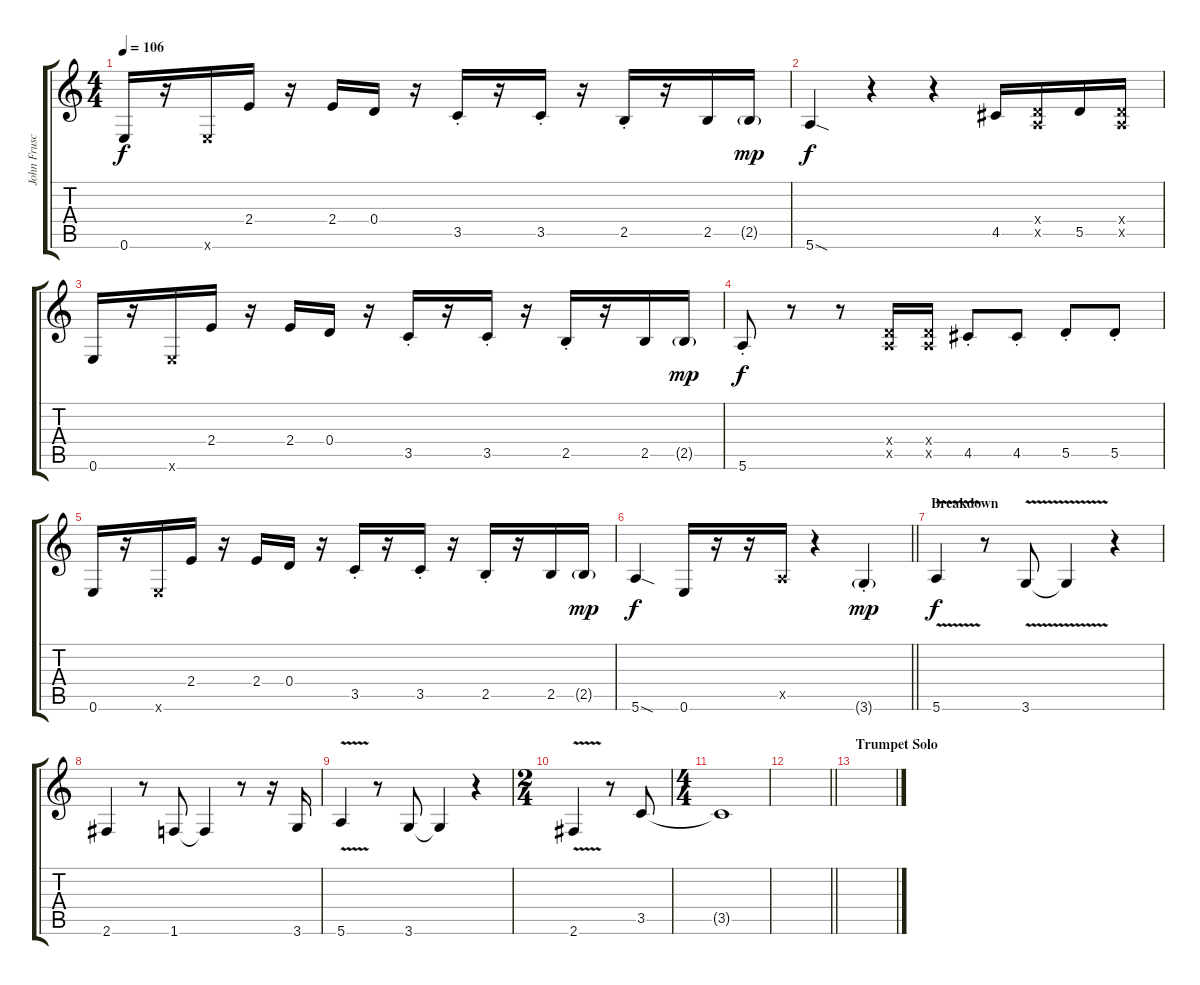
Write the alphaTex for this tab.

\track ("John Frusciante [Guitar 3]" "John Frusc") {instrument distortionguitar}
\staff {score tabs}
\tuning (E4 B3 G3 D3 A2 E2) {hide}
\ts (4 4)
\tempo 106
\clef g2
\ks c
0.6.16{dy f} r.16 0.6{x}.16 2.4.16 r.16 2.4.16 0.4.16 r.16 3.5{st}.16 r.16 3.5{st}.16 r.16 2.5{st}.16 r.16 2.5.16 2.5{g}.16{dy mp} |
5.6{sod}.4{dy f} r.4 r.4 4.5.16 (0.4{x} 0.5{x}).16 5.5.16 (0.4{x} 0.5{x}).16 |
0.6.16 r.16 0.6{x}.16 2.4.16 r.16 2.4.16 0.4.16 r.16 3.5{st}.16 r.16 3.5{st}.16 r.16 2.5{st}.16 r.16 2.5.16 2.5{g}.16{dy mp} |
5.6{st}.8{dy f} r.8 r.8 (0.4{x} 0.5{x}).16 (0.4{x} 0.5{x}).16 4.5{st}.8 4.5{st}.8 5.5{st}.8 5.5{st}.8 |
0.6.16 r.16 0.6{x}.16 2.4.16 r.16 2.4.16 0.4.16 r.16 3.5{st}.16 r.16 3.5{st}.16 r.16 2.5{st}.16 r.16 2.5.16 2.5{g}.16{dy mp} |
\barLineRight lightlight
5.6{sod}.4{dy f} 0.6.16 r.16 r.16 0.5{x}.16 r.4 3.6{g st}.4{dy mp} |
\section ("" "Breakdown")
5.6{v}.4{dy f} r.8 3.6{v}.8 3.6{t}.4 r.4 |
2.6.4 r.8 1.6.8 1.6{t}.4 r.8 r.16 3.6.16 |
5.6{v}.4 r.8 3.6.8 3.6{t}.4 r.4 |
\ts (2 4)
2.6{v}.4 r.8 3.5.8 |
\ts (4 4)
3.5{t}.1 |
\barLineRight lightlight
|
\section ("" "Trumpet Solo")
